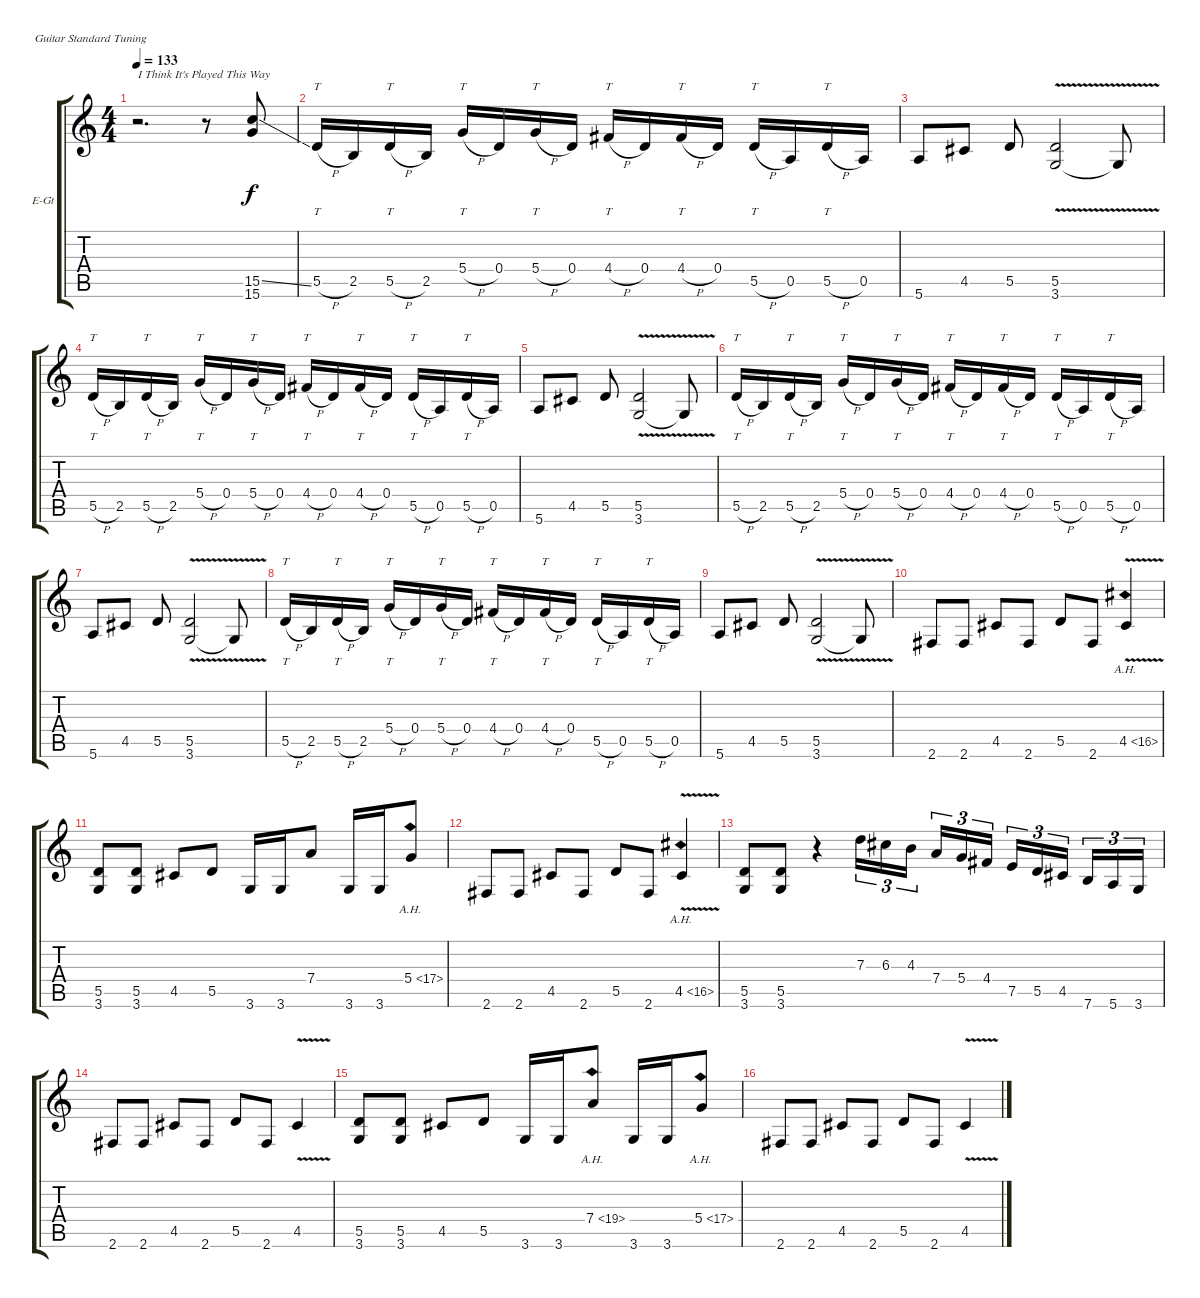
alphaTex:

\bracketExtendMode groupsimilarinstruments
\firstSystemTrackNameOrientation horizontal
\otherSystemsTrackNameOrientation horizontal
\track ("Guitar 1" "E-Gt") {instrument overdrivenguitar}
\staff {score tabs}
\tuning (E4 B3 G3 D3 A2 E2)
\ts (4 4)
\tempo 133
\clef g2
\ks c
r.2{d txt "I Think It's Played This Way" dy f instrument overdrivenguitar} r.8 (15.5{ss} 15.6).8 |
5.5{h}.16{tt} 2.5.16 5.5{h}.16{tt} 2.5.16 5.4{h}.16{tt} 0.4.16 5.4{h}.16{tt} 0.4.16 4.4{h}.16{tt} 0.4.16 4.4{h}.16{tt} 0.4.16 5.5{h}.16{tt} 0.5.16 5.5{h}.16{tt} 0.5.16 |
5.6.8 4.5.8 5.5.8 (5.5{v} 3.6{v}).2 3.6{v t}.8 |
5.5{h}.16{tt} 2.5.16 5.5{h}.16{tt} 2.5.16 5.4{h}.16{tt} 0.4.16 5.4{h}.16{tt} 0.4.16 4.4{h}.16{tt} 0.4.16 4.4{h}.16{tt} 0.4.16 5.5{h}.16{tt} 0.5.16 5.5{h}.16{tt} 0.5.16 |
5.6.8 4.5.8 5.5.8 (5.5{v} 3.6{v}).2 3.6{v t}.8 |
5.5{h}.16{tt} 2.5.16 5.5{h}.16{tt} 2.5.16 5.4{h}.16{tt} 0.4.16 5.4{h}.16{tt} 0.4.16 4.4{h}.16{tt} 0.4.16 4.4{h}.16{tt} 0.4.16 5.5{h}.16{tt} 0.5.16 5.5{h}.16{tt} 0.5.16 |
5.6.8 4.5.8 5.5.8 (5.5{v} 3.6{v}).2 3.6{v t}.8 |
5.5{h}.16{tt} 2.5.16 5.5{h}.16{tt} 2.5.16 5.4{h}.16{tt} 0.4.16 5.4{h}.16{tt} 0.4.16 4.4{h}.16{tt} 0.4.16 4.4{h}.16{tt} 0.4.16 5.5{h}.16{tt} 0.5.16 5.5{h}.16{tt} 0.5.16 |
5.6.8 4.5.8 5.5.8 (5.5{v} 3.6{v}).2 3.6{v t}.8 |
2.6.8 2.6.8 4.5.8 2.6.8 5.5.8 2.6.8 4.5{ah 12 v}.4 |
(5.5 3.6).8 (5.5 3.6).8 4.5.8 5.5.8 3.6.16 3.6.16 7.4.8 3.6.16 3.6.16 5.4{ah 12}.8 |
2.6.8 2.6.8 4.5.8 2.6.8 5.5.8 2.6.8 4.5{ah 12 v}.4 |
(5.5 3.6).8 (5.5 3.6).8 r.4 7.3.16{tu (3 2)} 6.3.16{tu (3 2)} 4.3.16{tu (3 2)} 7.4.16{tu (3 2)} 5.4.16{tu (3 2)} 4.4.16{tu (3 2)} 7.5.16{tu (3 2)} 5.5.16{tu (3 2)} 4.5.16{tu (3 2)} 7.6.16{tu (3 2)} 5.6.16{tu (3 2)} 3.6.16{tu (3 2)} |
2.6.8 2.6.8 4.5.8 2.6.8 5.5.8 2.6.8 4.5{v}.4 |
(5.5 3.6).8 (5.5 3.6).8 4.5.8 5.5.8 3.6.16 3.6.16 7.4{ah 12}.8 3.6.16 3.6.16 5.4{ah 12}.8 |
2.6.8 2.6.8 4.5.8 2.6.8 5.5.8 2.6.8 4.5{v}.4
